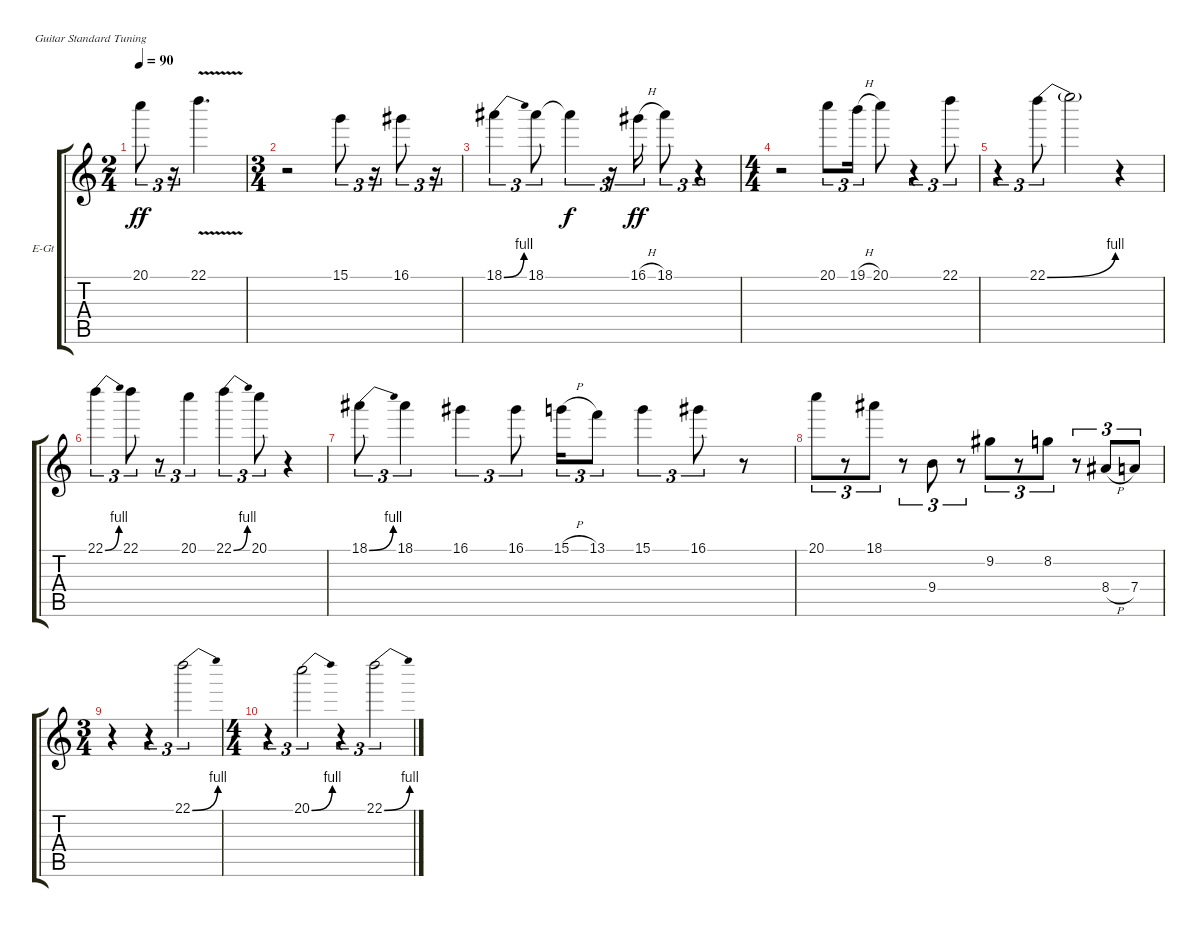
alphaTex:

\defaultSystemsLayout 4
\bracketExtendMode groupsimilarinstruments
\firstSystemTrackNameOrientation horizontal
\otherSystemsTrackNameOrientation horizontal
\track ("Electric Guitar" "E-Gt") {instrument electricguitarclean}
\staff {score tabs}
\tuning (E4 B3 G3 D3 A2 E2)
\ts (2 4)
\tempo 90
\clef g2
\ks c
20.1.8{tu (3 2) dy ff} r.16{tu (3 2)} 22.1{v}.4{d} |
\ts (3 4)
r.2 15.1.8{tu (3 2)} r.16{tu (3 2)} 16.1.8{tu (3 2)} r.16{tu (3 2)} |
18.1{be (bend 7.199999999999999 0 24.599999999999998 4)}.4{tu (3 2)} 18.1.8{tu (3 2)} 18.1{t}.4{tu (3 2) dy f} r.16{tu (3 2)} 16.1{h}.16{tu (3 2) dy ff} 18.1.8{tu (3 2)} r.4{tu (3 2)} |
\ts (4 4)
r.2 20.1.8{tu (3 2)} 19.1{h}.16{tu (3 2)} 20.1.8 r.4{tu (3 2)} 22.1.8{tu (3 2)} |
r.4{tu (3 2)} 22.1{be (bend 0 0 7.199999999999999 4)}.8{tu (3 2)} 22.1{t}.2 r.4 |
22.1{be (bend 10.799999999999999 0 24.599999999999998 4)}.4{tu (3 2)} 22.1.8{tu (3 2)} r.8{tu (3 2)} 20.1.4{tu (3 2)} 22.1{be (bend 11.4 0 24.599999999999998 4)}.4{tu (3 2)} 20.1.8{tu (3 2)} r.4 |
18.1{be (bend 0 0 7.8 4)}.8{tu (3 2)} 18.1.4{tu (3 2)} 16.1.4{tu (3 2)} 16.1.8{tu (3 2)} 15.1{h}.16{tu (3 2)} 13.1.8{tu (3 2)} 15.1.4{tu (3 2)} 16.1.8{tu (3 2)} r.8 |
20.1.8{tu (3 2)} r.8{tu (3 2)} 18.1.8{tu (3 2)} r.8{tu (3 2)} 9.4.8{tu (3 2)} r.8{tu (3 2)} 9.2.8{tu (3 2)} r.8{tu (3 2)} 8.2.8{tu (3 2)} r.8{tu (3 2)} 8.4{h}.8{tu (3 2)} 7.4.8{tu (3 2)} |
\ts (3 4)
r.4 r.4{tu (3 2)} 22.1{be (bend 0 0 9.6 4)}.2{tu (3 2)} |
\ts (4 4)
r.4{tu (3 2)} 20.1{be (bend 0 0 15 4)}.2{tu (3 2)} r.4{tu (3 2)} 22.1{be (bend 0 0 9.6 4)}.2{tu (3 2)}
